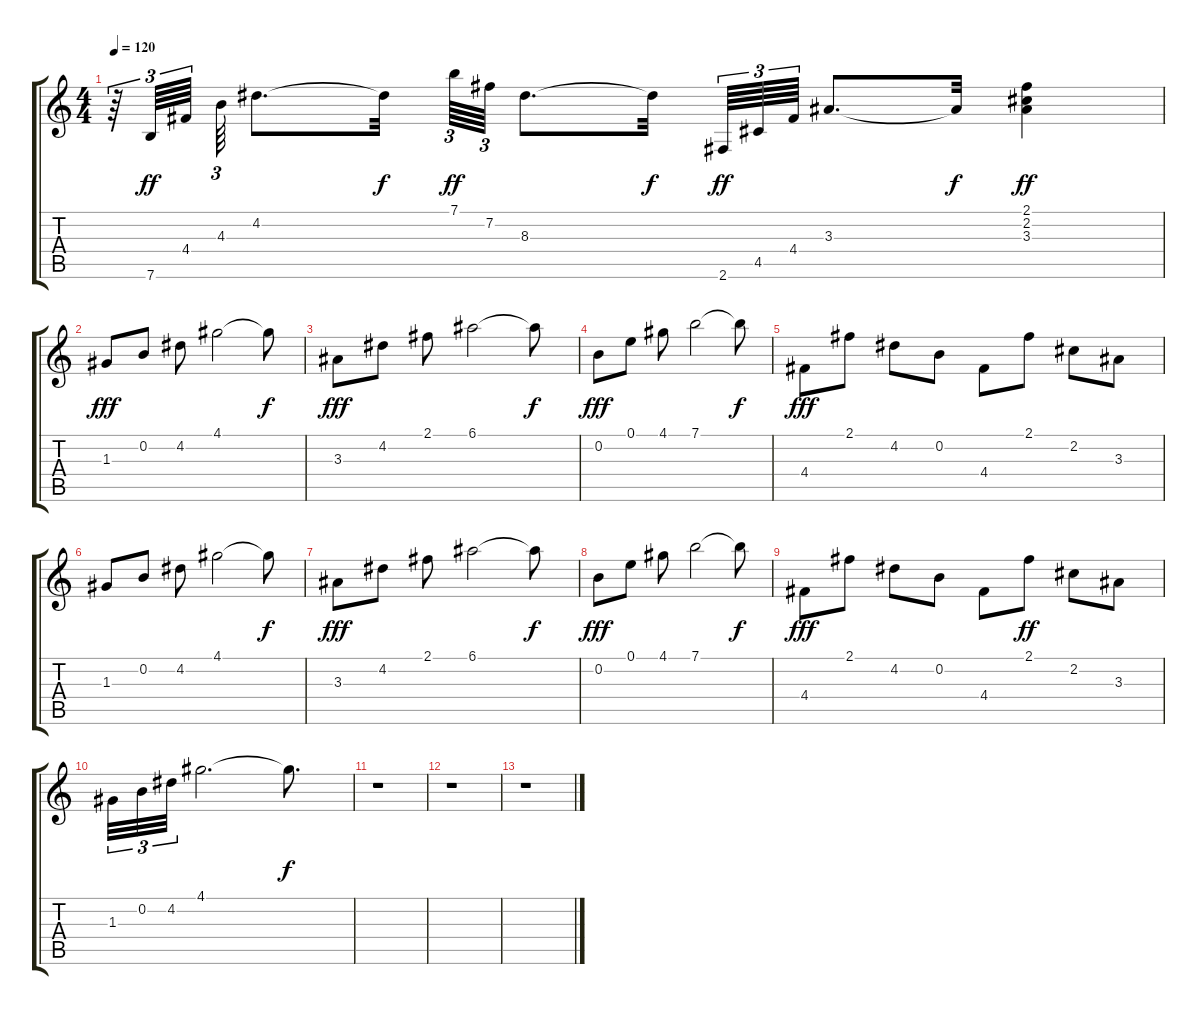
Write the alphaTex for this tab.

\track "" {instrument electricguitarjazz}
\staff {score tabs}
\tuning (E4 B3 G3 D3 A2 E2) {hide}
\ts (4 4)
\tempo 120
\clef g2
\ks c
r.64{tu (3 2) dy f} 7.6.64{tu (3 2) dy ff} 4.4.64{tu (3 2)} 4.3.64{tu (3 2)} 4.2.8{d} 4.2{t}.32{dy f} 7.1.64{tu (3 2) dy ff} 7.2.64{tu (3 2)} 8.3.8{d} 8.3{t}.32{dy f} 2.6.64{tu (3 2) dy ff} 4.5.64{tu (3 2)} 4.4.64{tu (3 2)} 3.3.8{d} 3.3{t}.32{dy f} (2.1 2.2 3.3).4{dy ff} |
1.3.8{dy fff} 0.2.8 4.2.8 4.1.2 4.1{t}.8{dy f} |
3.3.8{dy fff} 4.2.8 2.1.8 6.1.2 6.1{t}.8{dy f} |
0.2.8{dy fff} 0.1.8 4.1.8 7.1.2 7.1{t}.8{dy f} |
4.4.8{dy fff} 2.1.8 4.2.8 0.2.8 4.4.8 2.1.8 2.2.8 3.3.8 |
1.3.8 0.2.8 4.2.8 4.1.2 4.1{t}.8{dy f} |
3.3.8{dy fff} 4.2.8 2.1.8 6.1.2 6.1{t}.8{dy f} |
0.2.8{dy fff} 0.1.8 4.1.8 7.1.2 7.1{t}.8{dy f} |
4.4.8{dy fff} 2.1.8 4.2.8 0.2.8 4.4.8 2.1.8{dy ff} 2.2.8 3.3.8 |
1.3.32{tu (3 2)} 0.2.32{tu (3 2)} 4.2.32{tu (3 2)} 4.1.2{d} 4.1{t}.8{d dy f} |
r.1 |
r.1 |
r.1
